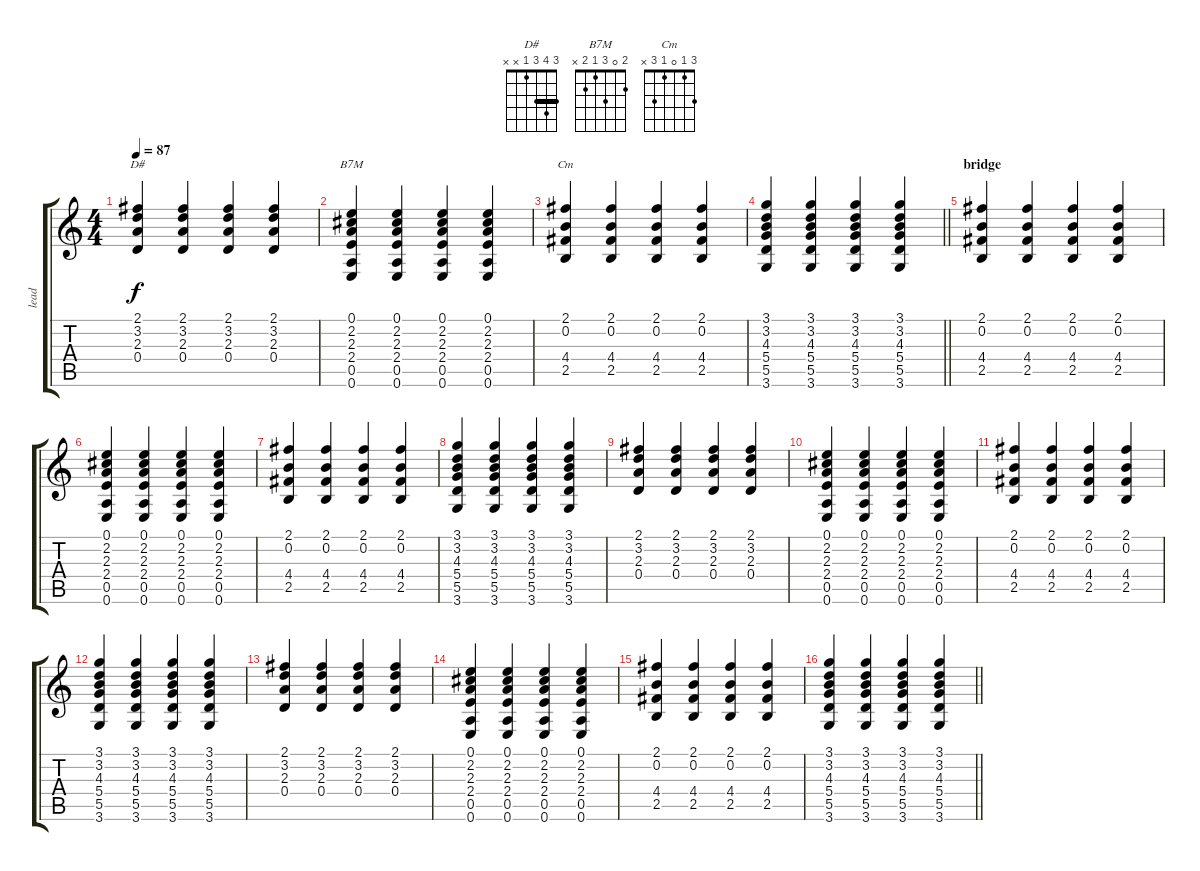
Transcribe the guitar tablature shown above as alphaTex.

\track ("lead" "lead") {instrument acousticguitarsteel}
\staff {score tabs}
\tuning (E4 B3 G3 D3 A2 E2) {hide}
\chord ("D#" 3 4 3 1 x x) {barre 3}
\chord ("B7M" 2 0 3 1 2 x)
\chord ("Cm" 3 1 0 1 3 x)
\ts (4 4)
\tempo 87
\clef g2
\ks c
(2.1 3.2 2.3 0.4).4{ch "D#" dy f} (2.1 3.2 2.3 0.4).4 (2.1 3.2 2.3 0.4).4 (2.1 3.2 2.3 0.4).4 |
(0.1 2.2 2.3 2.4 0.5 0.6).4{ch "B7M"} (0.1 2.2 2.3 2.4 0.5 0.6).4 (0.1 2.2 2.3 2.4 0.5 0.6).4 (0.1 2.2 2.3 2.4 0.5 0.6).4 |
(2.1 0.2 4.4 2.5).4{ch "Cm"} (2.1 0.2 4.4 2.5).4 (2.1 0.2 4.4 2.5).4 (2.1 0.2 4.4 2.5).4 |
\barLineRight lightlight
(3.1 3.2 4.3 5.4 5.5 3.6).4 (3.1 3.2 4.3 5.4 5.5 3.6).4 (3.1 3.2 4.3 5.4 5.5 3.6).4 (3.1 3.2 4.3 5.4 5.5 3.6).4 |
\section ("" "bridge")
(2.1 0.2 4.4 2.5).4 (2.1 0.2 4.4 2.5).4 (2.1 0.2 4.4 2.5).4 (2.1 0.2 4.4 2.5).4 |
(0.1 2.2 2.3 2.4 0.5 0.6).4 (0.1 2.2 2.3 2.4 0.5 0.6).4 (0.1 2.2 2.3 2.4 0.5 0.6).4 (0.1 2.2 2.3 2.4 0.5 0.6).4 |
(2.1 0.2 4.4 2.5).4 (2.1 0.2 4.4 2.5).4 (2.1 0.2 4.4 2.5).4 (2.1 0.2 4.4 2.5).4 |
(3.1 3.2 4.3 5.4 5.5 3.6).4 (3.1 3.2 4.3 5.4 5.5 3.6).4 (3.1 3.2 4.3 5.4 5.5 3.6).4 (3.1 3.2 4.3 5.4 5.5 3.6).4 |
(2.1 3.2 2.3 0.4).4 (2.1 3.2 2.3 0.4).4 (2.1 3.2 2.3 0.4).4 (2.1 3.2 2.3 0.4).4 |
(0.1 2.2 2.3 2.4 0.5 0.6).4 (0.1 2.2 2.3 2.4 0.5 0.6).4 (0.1 2.2 2.3 2.4 0.5 0.6).4 (0.1 2.2 2.3 2.4 0.5 0.6).4 |
(2.1 0.2 4.4 2.5).4 (2.1 0.2 4.4 2.5).4 (2.1 0.2 4.4 2.5).4 (2.1 0.2 4.4 2.5).4 |
(3.1 3.2 4.3 5.4 5.5 3.6).4 (3.1 3.2 4.3 5.4 5.5 3.6).4 (3.1 3.2 4.3 5.4 5.5 3.6).4 (3.1 3.2 4.3 5.4 5.5 3.6).4 |
(2.1 3.2 2.3 0.4).4 (2.1 3.2 2.3 0.4).4 (2.1 3.2 2.3 0.4).4 (2.1 3.2 2.3 0.4).4 |
(0.1 2.2 2.3 2.4 0.5 0.6).4 (0.1 2.2 2.3 2.4 0.5 0.6).4 (0.1 2.2 2.3 2.4 0.5 0.6).4 (0.1 2.2 2.3 2.4 0.5 0.6).4 |
(2.1 0.2 4.4 2.5).4 (2.1 0.2 4.4 2.5).4 (2.1 0.2 4.4 2.5).4 (2.1 0.2 4.4 2.5).4 |
\barLineRight lightlight
(3.1 3.2 4.3 5.4 5.5 3.6).4 (3.1 3.2 4.3 5.4 5.5 3.6).4 (3.1 3.2 4.3 5.4 5.5 3.6).4 (3.1 3.2 4.3 5.4 5.5 3.6).4
